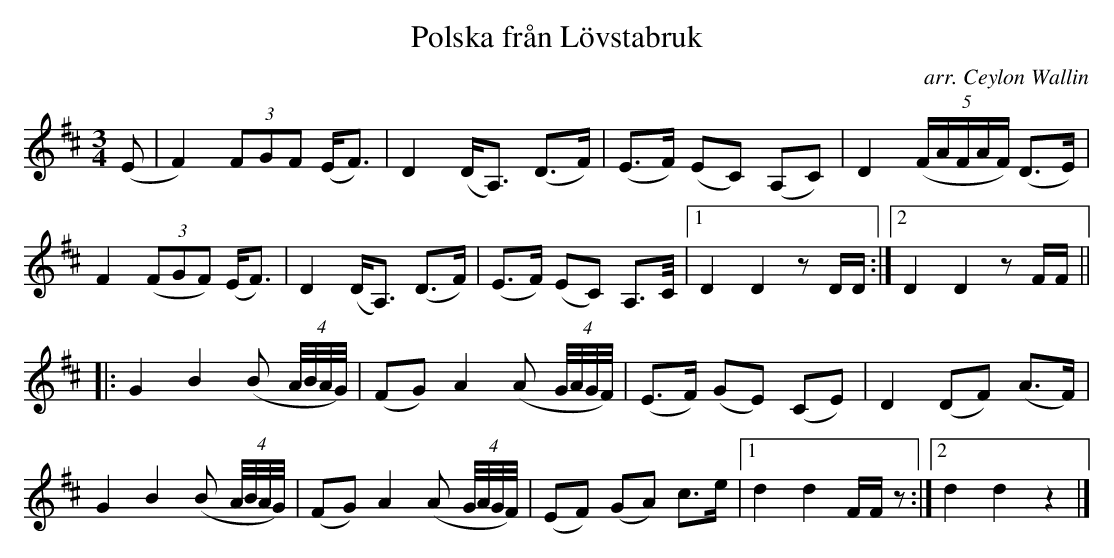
X:1
T:Polska fr\aan L\"ovstabruk
C:arr. Ceylon Wallin
M:3/4
L:1/8
K:Dmaj
(E | F2) (3FGF (E<F) | D2 (D<A,) (D>F) | (E>F) (EC) (A,C) |\
D2 ((5F/2A/2F/2A/2F/2) (D>E) |
F2 ((3FGF) (E<F) | D2 (D<A,) (D>F) | (E>F) (EC) A,>C/2 |\
 [1 D2 D2 z D/2D/2 :|  [2 D2 D2 z F/2F/2 ||
|: G2 B2 (B (4A/4B/4A/4G/4) | (FG) A2 (A (4G/4A/4G/4F/4) | (E>F) (GE) (CE) |\
D2 (DF) (A>F) |
G2 B2 (B (4A/4B/4A/4G/4) | (FG) A2 (A (4G/4A/4G/4F/4) | (EF) (GA) c>e |\
 [1 d2 d2 F/2F/2 z :|  [2 d2 d2 z2 |]
